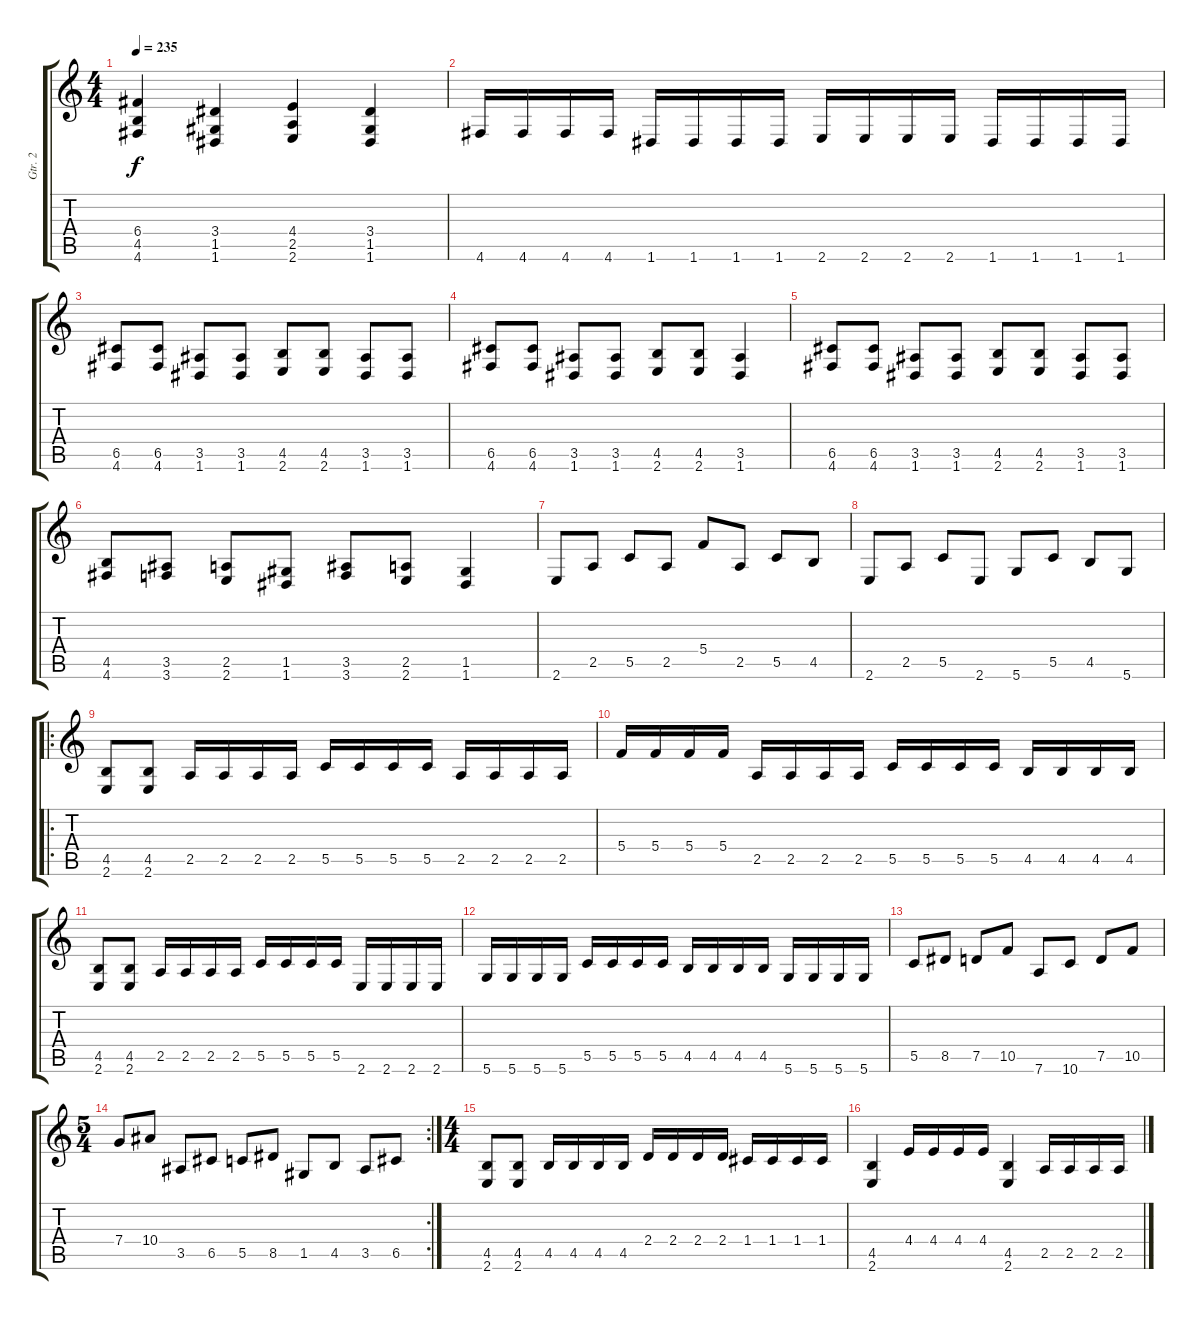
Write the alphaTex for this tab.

\track ("Gtr. 2" "Gtr. 2") {instrument distortionguitar}
\staff {score tabs}
\tuning (D4 A3 F3 C3 G2 D2) {hide}
\ts (4 4)
\tempo 235
\clef g2
\ks c
(6.4 4.5 4.6).4{dy f} (3.4 1.5 1.6).4 (4.4 2.5 2.6).4 (3.4 1.5 1.6).4 |
4.6.16 4.6.16 4.6.16 4.6.16 1.6.16 1.6.16 1.6.16 1.6.16 2.6.16 2.6.16 2.6.16 2.6.16 1.6.16 1.6.16 1.6.16 1.6.16 |
(6.5 4.6).8 (6.5 4.6).8 (3.5 1.6).8 (3.5 1.6).8 (4.5 2.6).8 (4.5 2.6).8 (3.5 1.6).8 (3.5 1.6).8 |
(6.5 4.6).8 (6.5 4.6).8 (3.5 1.6).8 (3.5 1.6).8 (4.5 2.6).8 (4.5 2.6).8 (3.5 1.6).4 |
(6.5 4.6).8 (6.5 4.6).8 (3.5 1.6).8 (3.5 1.6).8 (4.5 2.6).8 (4.5 2.6).8 (3.5 1.6).8 (3.5 1.6).8 |
(4.5 4.6).8 (3.5 3.6).8 (2.5 2.6).8 (1.5 1.6).8 (3.5 3.6).8 (2.5 2.6).8 (1.5 1.6).4 |
2.6.8 2.5.8 5.5.8 2.5.8 5.4.8 2.5.8 5.5.8 4.5.8 |
2.6.8 2.5.8 5.5.8 2.6.8 5.6.8 5.5.8 4.5.8 5.6.8 |
\ro
(4.5 2.6).8 (4.5 2.6).8 2.5.16 2.5.16 2.5.16 2.5.16 5.5.16 5.5.16 5.5.16 5.5.16 2.5.16 2.5.16 2.5.16 2.5.16 |
5.4.16 5.4.16 5.4.16 5.4.16 2.5.16 2.5.16 2.5.16 2.5.16 5.5.16 5.5.16 5.5.16 5.5.16 4.5.16 4.5.16 4.5.16 4.5.16 |
(4.5 2.6).8 (4.5 2.6).8 2.5.16 2.5.16 2.5.16 2.5.16 5.5.16 5.5.16 5.5.16 5.5.16 2.6.16 2.6.16 2.6.16 2.6.16 |
5.6.16 5.6.16 5.6.16 5.6.16 5.5.16 5.5.16 5.5.16 5.5.16 4.5.16 4.5.16 4.5.16 4.5.16 5.6.16 5.6.16 5.6.16 5.6.16 |
5.5.8 8.5.8 7.5.8 10.5.8 7.6.8 10.6.8 7.5.8 10.5.8 |
\rc 2
\ts (5 4)
7.4.8 10.4.8 3.5.8 6.5.8 5.5.8 8.5.8 1.5.8 4.5.8 3.5.8 6.5.8 |
\ts (4 4)
(4.5 2.6).8 (4.5 2.6).8 4.5.16 4.5.16 4.5.16 4.5.16 2.4.16 2.4.16 2.4.16 2.4.16 1.4.16 1.4.16 1.4.16 1.4.16 |
(4.5 2.6).4 4.4.16 4.4.16 4.4.16 4.4.16 (4.5 2.6).4 2.5.16 2.5.16 2.5.16 2.5.16
